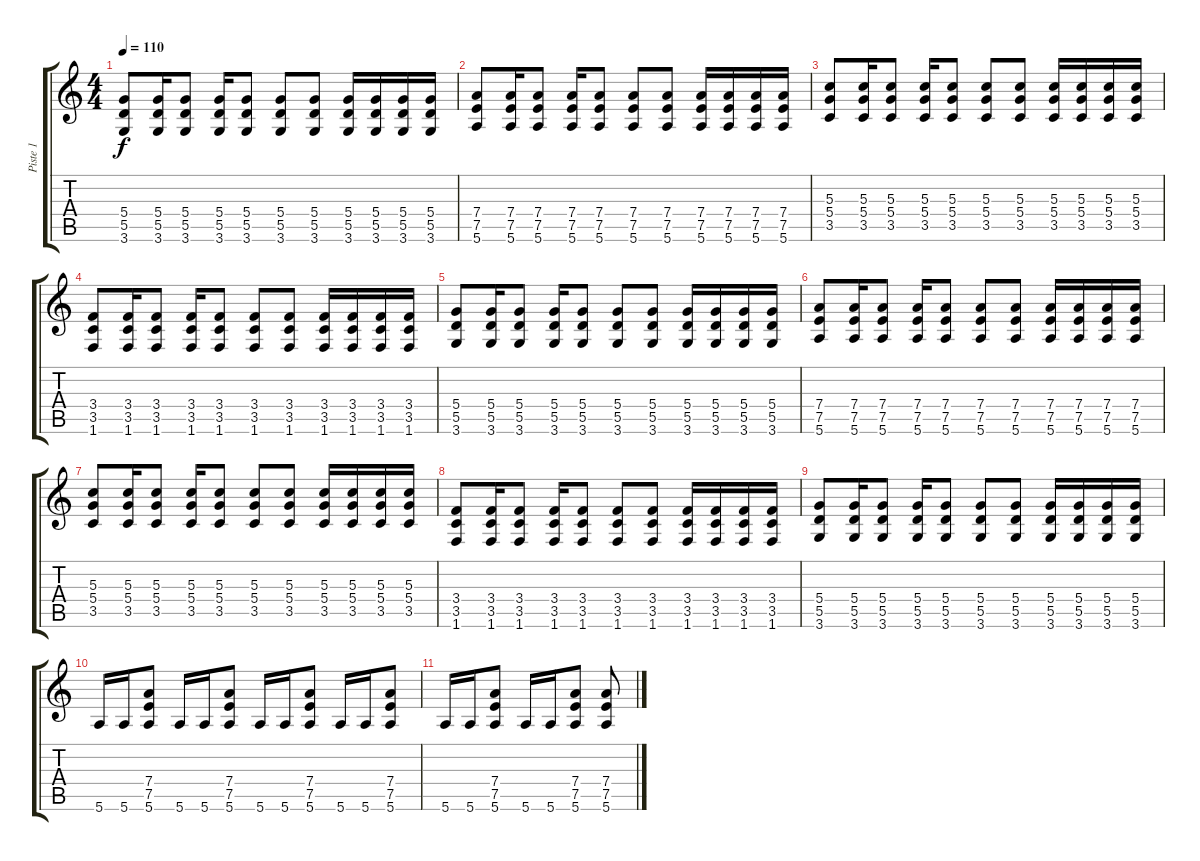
\track ("Piste 1" "Piste 1") {instrument overdrivenguitar}
\staff {score tabs}
\tuning (E4 B3 G3 D3 A2 E2) {hide}
\ts (4 4)
\tempo 110
\clef g2
\ks c
(5.4 5.5 3.6).8{dy f} (5.4 5.5 3.6).16 (5.4 5.5 3.6).8 (5.4 5.5 3.6).16 (5.4 5.5 3.6).8 (5.4 5.5 3.6).8 (5.4 5.5 3.6).8 (5.4 5.5 3.6).16 (5.4 5.5 3.6).16 (5.4 5.5 3.6).16 (5.4 5.5 3.6).16 |
(7.4 7.5 5.6).8 (7.4 7.5 5.6).16 (7.4 7.5 5.6).8 (7.4 7.5 5.6).16 (7.4 7.5 5.6).8 (7.4 7.5 5.6).8 (7.4 7.5 5.6).8 (7.4 7.5 5.6).16 (7.4 7.5 5.6).16 (7.4 7.5 5.6).16 (7.4 7.5 5.6).16 |
(5.3 5.4 3.5).8 (5.3 5.4 3.5).16 (5.3 5.4 3.5).8 (5.3 5.4 3.5).16 (5.3 5.4 3.5).8 (5.3 5.4 3.5).8 (5.3 5.4 3.5).8 (5.3 5.4 3.5).16 (5.3 5.4 3.5).16 (5.3 5.4 3.5).16 (5.3 5.4 3.5).16 |
(3.4 3.5 1.6).8 (3.4 3.5 1.6).16 (3.4 3.5 1.6).8 (3.4 3.5 1.6).16 (3.4 3.5 1.6).8 (3.4 3.5 1.6).8 (3.4 3.5 1.6).8 (3.4 3.5 1.6).16 (3.4 3.5 1.6).16 (3.4 3.5 1.6).16 (3.4 3.5 1.6).16 |
(5.4 5.5 3.6).8 (5.4 5.5 3.6).16 (5.4 5.5 3.6).8 (5.4 5.5 3.6).16 (5.4 5.5 3.6).8 (5.4 5.5 3.6).8 (5.4 5.5 3.6).8 (5.4 5.5 3.6).16 (5.4 5.5 3.6).16 (5.4 5.5 3.6).16 (5.4 5.5 3.6).16 |
(7.4 7.5 5.6).8 (7.4 7.5 5.6).16 (7.4 7.5 5.6).8 (7.4 7.5 5.6).16 (7.4 7.5 5.6).8 (7.4 7.5 5.6).8 (7.4 7.5 5.6).8 (7.4 7.5 5.6).16 (7.4 7.5 5.6).16 (7.4 7.5 5.6).16 (7.4 7.5 5.6).16 |
(5.3 5.4 3.5).8 (5.3 5.4 3.5).16 (5.3 5.4 3.5).8 (5.3 5.4 3.5).16 (5.3 5.4 3.5).8 (5.3 5.4 3.5).8 (5.3 5.4 3.5).8 (5.3 5.4 3.5).16 (5.3 5.4 3.5).16 (5.3 5.4 3.5).16 (5.3 5.4 3.5).16 |
(3.4 3.5 1.6).8 (3.4 3.5 1.6).16 (3.4 3.5 1.6).8 (3.4 3.5 1.6).16 (3.4 3.5 1.6).8 (3.4 3.5 1.6).8 (3.4 3.5 1.6).8 (3.4 3.5 1.6).16 (3.4 3.5 1.6).16 (3.4 3.5 1.6).16 (3.4 3.5 1.6).16 |
(5.4 5.5 3.6).8 (5.4 5.5 3.6).16 (5.4 5.5 3.6).8 (5.4 5.5 3.6).16 (5.4 5.5 3.6).8 (5.4 5.5 3.6).8 (5.4 5.5 3.6).8 (5.4 5.5 3.6).16 (5.4 5.5 3.6).16 (5.4 5.5 3.6).16 (5.4 5.5 3.6).16 |
5.6.16 5.6.16 (7.4 7.5 5.6).8 5.6.16 5.6.16 (7.4 7.5 5.6).8 5.6.16 5.6.16 (7.4 7.5 5.6).8 5.6.16 5.6.16 (7.4 7.5 5.6).8 |
5.6.16 5.6.16 (7.4 7.5 5.6).8 5.6.16 5.6.16 (7.4 7.5 5.6).8 (7.4 7.5 5.6).8
